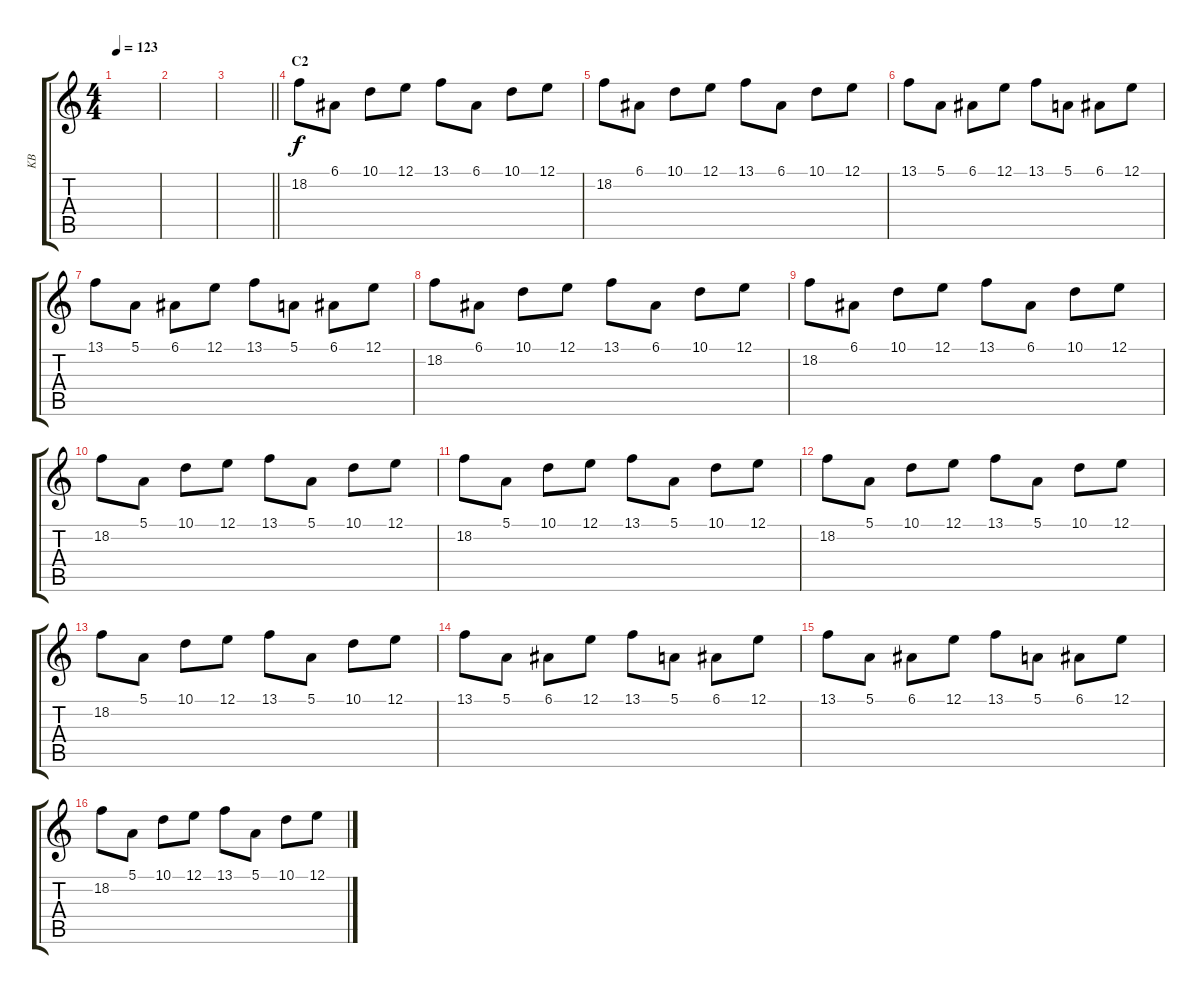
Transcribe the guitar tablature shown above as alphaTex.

\track ("KB" "KB") {instrument brightacousticpiano}
\staff {score tabs}
\tuning (E4 B3 G3 D3 A2 E2) {hide}
\ts (4 4)
\tempo 123
\clef g2
\ks c
|
|
\barLineRight lightlight
|
\section ("" "C2")
18.2.8 6.1.8 10.1.8 12.1.8 13.1.8 6.1.8 10.1.8 12.1.8 |
18.2.8 6.1.8 10.1.8 12.1.8 13.1.8 6.1.8 10.1.8 12.1.8 |
13.1.8 5.1.8 6.1.8 12.1.8 13.1.8 5.1.8 6.1.8 12.1.8 |
13.1.8 5.1.8 6.1.8 12.1.8 13.1.8 5.1.8 6.1.8 12.1.8 |
18.2.8 6.1.8 10.1.8 12.1.8 13.1.8 6.1.8 10.1.8 12.1.8 |
18.2.8 6.1.8 10.1.8 12.1.8 13.1.8 6.1.8 10.1.8 12.1.8 |
18.2.8 5.1.8 10.1.8 12.1.8 13.1.8 5.1.8 10.1.8 12.1.8 |
18.2.8 5.1.8 10.1.8 12.1.8 13.1.8 5.1.8 10.1.8 12.1.8 |
18.2.8 5.1.8 10.1.8 12.1.8 13.1.8 5.1.8 10.1.8 12.1.8 |
18.2.8 5.1.8 10.1.8 12.1.8 13.1.8 5.1.8 10.1.8 12.1.8 |
13.1.8 5.1.8 6.1.8 12.1.8 13.1.8 5.1.8 6.1.8 12.1.8 |
13.1.8 5.1.8 6.1.8 12.1.8 13.1.8 5.1.8 6.1.8 12.1.8 |
18.2.8 5.1.8 10.1.8 12.1.8 13.1.8 5.1.8 10.1.8 12.1.8
